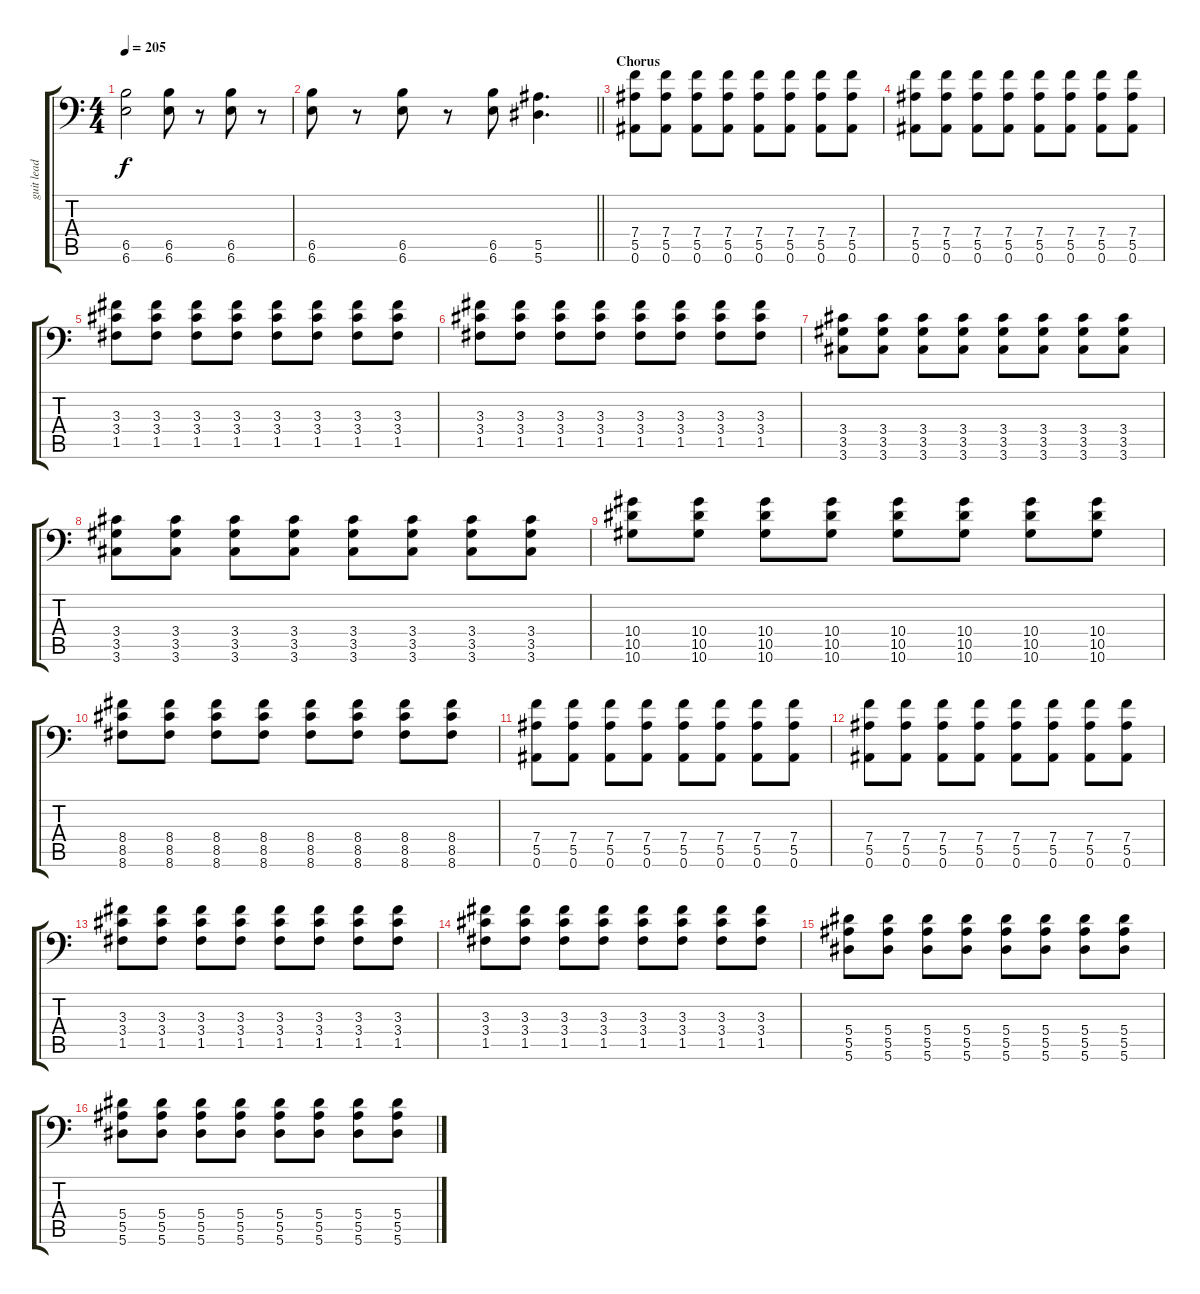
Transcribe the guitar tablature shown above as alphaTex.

\track ("guit lead" "guit lead") {instrument distortionguitar}
\staff {score tabs}
\tuning (C4 G3 Eb3 Bb2 F2 Bb1) {hide}
\ts (4 4)
\tempo 205
\clef f4
\ks c
(6.5 6.6).2{dy f} (6.5 6.6).8 r.8 (6.5 6.6).8 r.8 |
\barLineRight lightlight
(6.5 6.6).8 r.8 (6.5 6.6).8 r.8 (6.5 6.6).8 (5.5 5.6).4{d} |
\section ("" "Chorus")
(7.4 5.5 0.6).8 (7.4 5.5 0.6).8 (7.4 5.5 0.6).8 (7.4 5.5 0.6).8 (7.4 5.5 0.6).8 (7.4 5.5 0.6).8 (7.4 5.5 0.6).8 (7.4 5.5 0.6).8 |
(7.4 5.5 0.6).8 (7.4 5.5 0.6).8 (7.4 5.5 0.6).8 (7.4 5.5 0.6).8 (7.4 5.5 0.6).8 (7.4 5.5 0.6).8 (7.4 5.5 0.6).8 (7.4 5.5 0.6).8 |
(3.3 3.4 1.5).8 (3.3 3.4 1.5).8 (3.3 3.4 1.5).8 (3.3 3.4 1.5).8 (3.3 3.4 1.5).8 (3.3 3.4 1.5).8 (3.3 3.4 1.5).8 (3.3 3.4 1.5).8 |
(3.3 3.4 1.5).8 (3.3 3.4 1.5).8 (3.3 3.4 1.5).8 (3.3 3.4 1.5).8 (3.3 3.4 1.5).8 (3.3 3.4 1.5).8 (3.3 3.4 1.5).8 (3.3 3.4 1.5).8 |
(3.4 3.5 3.6).8 (3.4 3.5 3.6).8 (3.4 3.5 3.6).8 (3.4 3.5 3.6).8 (3.4 3.5 3.6).8 (3.4 3.5 3.6).8 (3.4 3.5 3.6).8 (3.4 3.5 3.6).8 |
(3.4 3.5 3.6).8 (3.4 3.5 3.6).8 (3.4 3.5 3.6).8 (3.4 3.5 3.6).8 (3.4 3.5 3.6).8 (3.4 3.5 3.6).8 (3.4 3.5 3.6).8 (3.4 3.5 3.6).8 |
(10.4 10.5 10.6).8 (10.4 10.5 10.6).8 (10.4 10.5 10.6).8 (10.4 10.5 10.6).8 (10.4 10.5 10.6).8 (10.4 10.5 10.6).8 (10.4 10.5 10.6).8 (10.4 10.5 10.6).8 |
(8.4 8.5 8.6).8 (8.4 8.5 8.6).8 (8.4 8.5 8.6).8 (8.4 8.5 8.6).8 (8.4 8.5 8.6).8 (8.4 8.5 8.6).8 (8.4 8.5 8.6).8 (8.4 8.5 8.6).8 |
(7.4 5.5 0.6).8 (7.4 5.5 0.6).8 (7.4 5.5 0.6).8 (7.4 5.5 0.6).8 (7.4 5.5 0.6).8 (7.4 5.5 0.6).8 (7.4 5.5 0.6).8 (7.4 5.5 0.6).8 |
(7.4 5.5 0.6).8 (7.4 5.5 0.6).8 (7.4 5.5 0.6).8 (7.4 5.5 0.6).8 (7.4 5.5 0.6).8 (7.4 5.5 0.6).8 (7.4 5.5 0.6).8 (7.4 5.5 0.6).8 |
(3.3 3.4 1.5).8 (3.3 3.4 1.5).8 (3.3 3.4 1.5).8 (3.3 3.4 1.5).8 (3.3 3.4 1.5).8 (3.3 3.4 1.5).8 (3.3 3.4 1.5).8 (3.3 3.4 1.5).8 |
(3.3 3.4 1.5).8 (3.3 3.4 1.5).8 (3.3 3.4 1.5).8 (3.3 3.4 1.5).8 (3.3 3.4 1.5).8 (3.3 3.4 1.5).8 (3.3 3.4 1.5).8 (3.3 3.4 1.5).8 |
(5.4 5.5 5.6).8 (5.4 5.5 5.6).8 (5.4 5.5 5.6).8 (5.4 5.5 5.6).8 (5.4 5.5 5.6).8 (5.4 5.5 5.6).8 (5.4 5.5 5.6).8 (5.4 5.5 5.6).8 |
(5.4 5.5 5.6).8 (5.4 5.5 5.6).8 (5.4 5.5 5.6).8 (5.4 5.5 5.6).8 (5.4 5.5 5.6).8 (5.4 5.5 5.6).8 (5.4 5.5 5.6).8 (5.4 5.5 5.6).8
